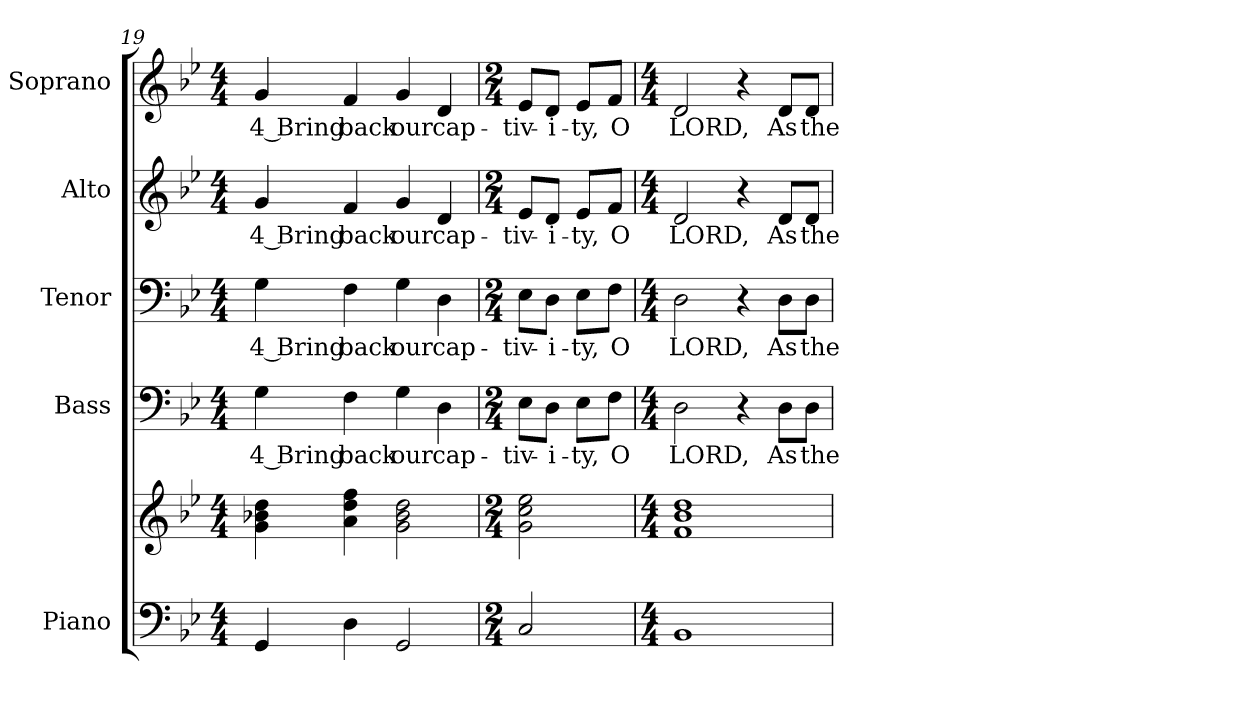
**kern	**kern	**kern	**text	**kern	**text	**kern	**text	**kern	**text
*part5	*part5	*part4	*part4	*part3	*part3	*part2	*part2	*part1	*part1
*staff6	*staff5	*staff4	*staff4	*staff3	*staff3	*staff2	*staff2	*staff1	*staff1
*I"Piano	*	*I"Bass	*	*I"Tenor	*	*I"Alto	*	*I"Soprano	*
*I'Pno.	*	*I'B.	*	*I'T.	*	*I'A.	*	*I'S.	*
*clefF4	*clefG2	*clefF4	*	*clefF4	*	*clefG2	*	*clefG2	*
*k[b-e-]	*k[b-e-]	*k[b-e-]	*	*k[b-e-]	*	*k[b-e-]	*	*k[b-e-]	*
*B-:	*B-:	*B-:	*	*B-:	*	*B-:	*	*B-:	*
*M4/4	*M4/4	*M4/4	*	*M4/4	*	*M4/4	*	*M4/4	*
=19	=19	=19	=19	=19	=19	=19	=19	=19	=19
!	!	!	!LO:LY:b:color=#000000	!	!	!	!	!	!
!	!	!	!	!	!LO:LY:b:color=#000000	!	!	!	!
!	!	!	!	!	!	!	!LO:LY:b:color=#000000	!	!
!	!	!	!	!	!	!	!	!	!LO:LY:b:color=#000000
4GGi/	4gi\ 4b-Xi 4ddi	4Gi\	4 Bring	4Gi\	4 Bring	4gi/	4 Bring	4gi/	4 Bring
!	!	!	!LO:LY:b:color=#000000	!	!	!	!	!	!
!	!	!	!	!	!LO:LY:b:color=#000000	!	!	!	!
!	!	!	!	!	!	!	!LO:LY:b:color=#000000	!	!
!	!	!	!	!	!	!	!	!	!LO:LY:b:color=#000000
4Di\	4ai\ 4ddi 4ffi	4Fi\	back	4Fi\	back	4fi/	back	4fi/	back
!	!	!	!LO:LY:b:color=#000000	!	!	!	!	!	!
!	!	!	!	!	!LO:LY:b:color=#000000	!	!	!	!
!	!	!	!	!	!	!	!LO:LY:b:color=#000000	!	!
!	!	!	!	!	!	!	!	!	!LO:LY:b:color=#000000
2GGi/	2gi\ 2b-i 2ddi	4Gi\	our	4Gi\	our	4gi/	our	4gi/	our
!	!	!	!LO:LY:b:color=#000000	!	!	!	!	!	!
!	!	!	!	!	!LO:LY:b:color=#000000	!	!	!	!
!	!	!	!	!	!	!	!LO:LY:b:color=#000000	!	!
!	!	!	!	!	!	!	!	!	!LO:LY:b:color=#000000
.	.	4Di\	cap-	4Di\	cap-	4di/	cap-	4di/	cap-
!!LO:PB:g=z
=20	=20	=20	=20	=20	=20	=20	=20	=20	=20
*M2/4	*M2/4	*M2/4	*	*M2/4	*	*M2/4	*	*M2/4	*
!	!	!	!LO:LY:b:color=#000000	!	!	!	!	!	!
!	!	!	!	!	!LO:LY:b:color=#000000	!	!	!	!
!	!	!	!	!	!	!	!LO:LY:b:color=#000000	!	!
!	!	!	!	!	!	!	!	!	!LO:LY:b:color=#000000
2Ci/	2gi\ 2cci 2ee-i	8E-i\L	-tiv-	8E-i\L	-tiv-	8e-i/L	-tiv-	8e-i/L	-tiv-
!	!	!	!LO:LY:b:color=#000000	!	!	!	!	!	!
!	!	!	!	!	!LO:LY:b:color=#000000	!	!	!	!
!	!	!	!	!	!	!	!LO:LY:b:color=#000000	!	!
!	!	!	!	!	!	!	!	!	!LO:LY:b:color=#000000
.	.	8Di\J	-i-	8Di\J	-i-	8di/J	-i-	8di/J	-i-
!	!	!	!LO:LY:b:color=#000000	!	!	!	!	!	!
!	!	!	!	!	!LO:LY:b:color=#000000	!	!	!	!
!	!	!	!	!	!	!	!LO:LY:b:color=#000000	!	!
!	!	!	!	!	!	!	!	!	!LO:LY:b:color=#000000
.	.	8E-i\L	-ty,	8E-i\L	-ty,	8e-i/L	-ty,	8e-i/L	-ty,
!	!	!	!LO:LY:b:color=#000000	!	!	!	!	!	!
!	!	!	!	!	!LO:LY:b:color=#000000	!	!	!	!
!	!	!	!	!	!	!	!LO:LY:b:color=#000000	!	!
!	!	!	!	!	!	!	!	!	!LO:LY:b:color=#000000
.	.	8Fi\J	O	8Fi\J	O	8fi/J	O	8fi/J	O
=21	=21	=21	=21	=21	=21	=21	=21	=21	=21
*M4/4	*M4/4	*M4/4	*	*M4/4	*	*M4/4	*	*M4/4	*
!	!	!	!LO:LY:b:color=#000000	!	!	!	!	!	!
!	!	!	!	!	!LO:LY:b:color=#000000	!	!	!	!
!	!	!	!	!	!	!	!LO:LY:b:color=#000000	!	!
!	!	!	!	!	!	!	!	!	!LO:LY:b:color=#000000
1BB-i	1fi 1b-i 1ddi	2Di\	LORD,	2Di\	LORD,	2di/	LORD,	2di/	LORD,
.	.	4r	.	4r	.	4r	.	4r	.
!	!	!	!LO:LY:b:color=#000000	!	!	!	!	!	!
!	!	!	!	!	!LO:LY:b:color=#000000	!	!	!	!
!	!	!	!	!	!	!	!LO:LY:b:color=#000000	!	!
!	!	!	!	!	!	!	!	!	!LO:LY:b:color=#000000
.	.	8Di\L	As	8Di\L	As	8di/L	As	8di/L	As
!	!	!	!LO:LY:b:color=#000000	!	!	!	!	!	!
!	!	!	!	!	!LO:LY:b:color=#000000	!	!	!	!
!	!	!	!	!	!	!	!LO:LY:b:color=#000000	!	!
!	!	!	!	!	!	!	!	!	!LO:LY:b:color=#000000
.	.	8Di\J	the	8Di\J	the	8di/J	the	8di/J	the
=	=	=	=	=	=	=	=	=	=
*-	*-	*-	*-	*-	*-	*-	*-	*-	*-
